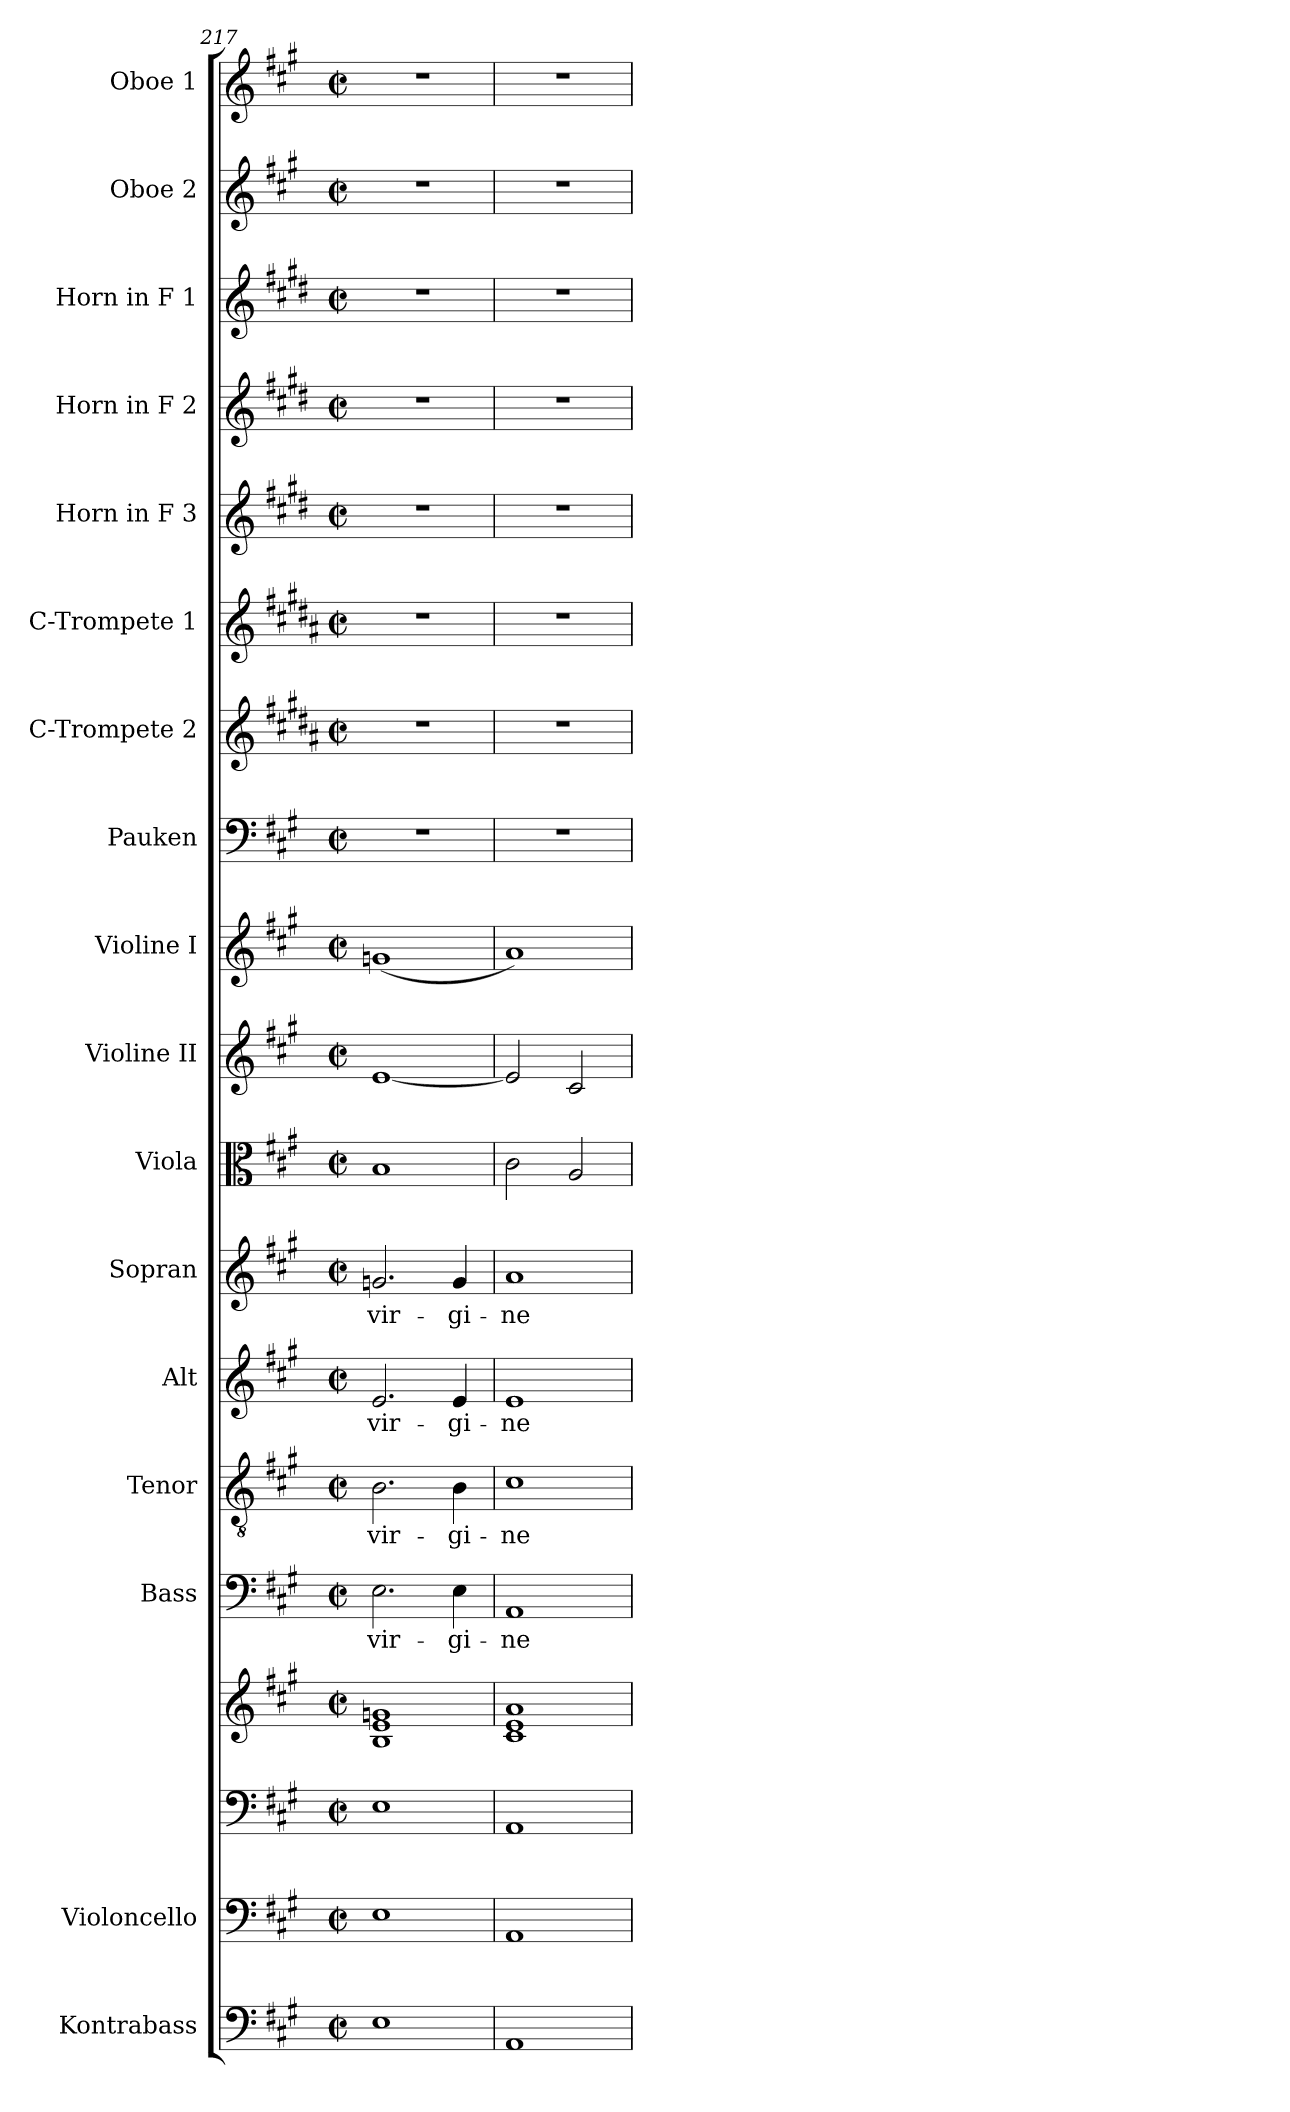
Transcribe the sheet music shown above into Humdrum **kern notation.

**kern	**kern	**kern	**kern	**kern	**text	**kern	**text	**kern	**text	**kern	**text	**kern	**kern	**kern	**kern	**kern	**kern	**kern	**kern	**kern	**kern	**kern
*part18	*part17	*part16	*part16	*part15	*part15	*part14	*part14	*part13	*part13	*part12	*part12	*part11	*part10	*part9	*part8	*part7	*part6	*part5	*part4	*part3	*part2	*part1
*staff19	*staff18	*staff17	*staff16	*staff15	*staff15	*staff14	*staff14	*staff13	*staff13	*staff12	*staff12	*staff11	*staff10	*staff9	*staff8	*staff7	*staff6	*staff5	*staff4	*staff3	*staff2	*staff1
*I"Kontrabass	*I"Violoncello	*	*	*I"Bass	*	*I"Tenor	*	*I"Alt	*	*I"Sopran	*	*I"Viola	*I"Violine II	*I"Violine I	*I"Pauken	*I"C-Trompete 2	*I"C-Trompete 1	*I"Horn in F 3	*I"Horn in F 2	*I"Horn in F 1	*I"Oboe 2	*I"Oboe 1
*I'Kb.	*I'Vc.	*	*	*I'B.	*	*I'T.	*	*I'A.	*	*I'S.	*	*I'Vla.	*I'Vl. II	*I'Vl. I	*I'Pk.	*I'C Trp. 2	*I'C Trp. 1	*	*	*	*I'Ob. 2	*I'Ob. 1
!!LO:PB:g=z
*clefF4	*clefF4	*clefF4	*clefG2	*clefF4	*	*clefGv2	*	*clefG2	*	*clefG2	*	*clefC3	*clefG2	*clefG2	*clefF4	*clefG2	*clefG2	*clefG2	*clefG2	*clefG2	*clefG2	*clefG2
*ITrd7c12	*	*	*	*	*	*	*	*	*	*	*	*	*	*	*	*ITrd1c2	*ITrd1c2	*ITrd4c7	*ITrd4c7	*ITrd4c7	*	*
*k[f#c#g#]	*k[f#c#g#]	*k[f#c#g#]	*k[f#c#g#]	*k[f#c#g#]	*	*k[f#c#g#]	*	*k[f#c#g#]	*	*k[f#c#g#]	*	*k[f#c#g#]	*k[f#c#g#]	*k[f#c#g#]	*k[f#c#g#]	*k[f#c#g#]	*k[f#c#g#]	*k[f#c#g#]	*k[f#c#g#]	*k[f#c#g#]	*k[f#c#g#]	*k[f#c#g#]
*A:	*A:	*A:	*A:	*A:	*	*A:	*	*A:	*	*A:	*	*A:	*A:	*A:	*A:	*A:	*A:	*A:	*A:	*A:	*A:	*A:
*M2/2	*M2/2	*M2/2	*M2/2	*M2/2	*	*M2/2	*	*M2/2	*	*M2/2	*	*M2/2	*M2/2	*M2/2	*M2/2	*M2/2	*M2/2	*M2/2	*M2/2	*M2/2	*M2/2	*M2/2
*met(c|)	*met(c|)	*met(c|)	*met(c|)	*met(c|)	*	*met(c|)	*	*met(c|)	*	*met(c|)	*	*met(c|)	*met(c|)	*met(c|)	*met(c|)	*met(c|)	*met(c|)	*met(c|)	*met(c|)	*met(c|)	*met(c|)	*met(c|)
=217	=217	=217	=217	=217	=217	=217	=217	=217	=217	=217	=217	=217	=217	=217	=217	=217	=217	=217	=217	=217	=217	=217
!	!	!	!	!	!LO:LY:b	!	!LO:LY:b	!	!LO:LY:b	!	!LO:LY:b	!	!	!	!	!	!	!	!	!	!	!
1EE	1E	1E	1B 1e 1gn	2.E\	vir-	2.B\	vir-	2.e/	vir-	2.gn/	vir-	1B	[1e	(<1gn	1r	1r	1r	1r	1r	1r	1r	1r
!	!	!	!	!	!LO:LY:b	!	!LO:LY:b	!	!LO:LY:b	!	!LO:LY:b	!	!	!	!	!	!	!	!	!	!	!
.	.	.	.	4E\	-gi-	4B\	-gi-	4e/	-gi-	4g/	-gi-	.	.	.	.	.	.	.	.	.	.	.
=218	=218	=218	=218	=218	=218	=218	=218	=218	=218	=218	=218	=218	=218	=218	=218	=218	=218	=218	=218	=218	=218	=218
!	!	!	!	!	!LO:LY:b	!	!LO:LY:b	!	!LO:LY:b	!	!LO:LY:b	!	!	!	!	!	!	!	!	!	!	!
1AAA	1AA	1AA	1c# 1e 1a	1AA	-ne	1c#	-ne	1e	-ne	1a	-ne	2c#\	2e/]	1a)	1r	1r	1r	1r	1r	1r	1r	1r
.	.	.	.	.	.	.	.	.	.	.	.	2A/	2c#/	.	.	.	.	.	.	.	.	.
=	=	=	=	=	=	=	=	=	=	=	=	=	=	=	=	=	=	=	=	=	=	=
*-	*-	*-	*-	*-	*-	*-	*-	*-	*-	*-	*-	*-	*-	*-	*-	*-	*-	*-	*-	*-	*-	*-
